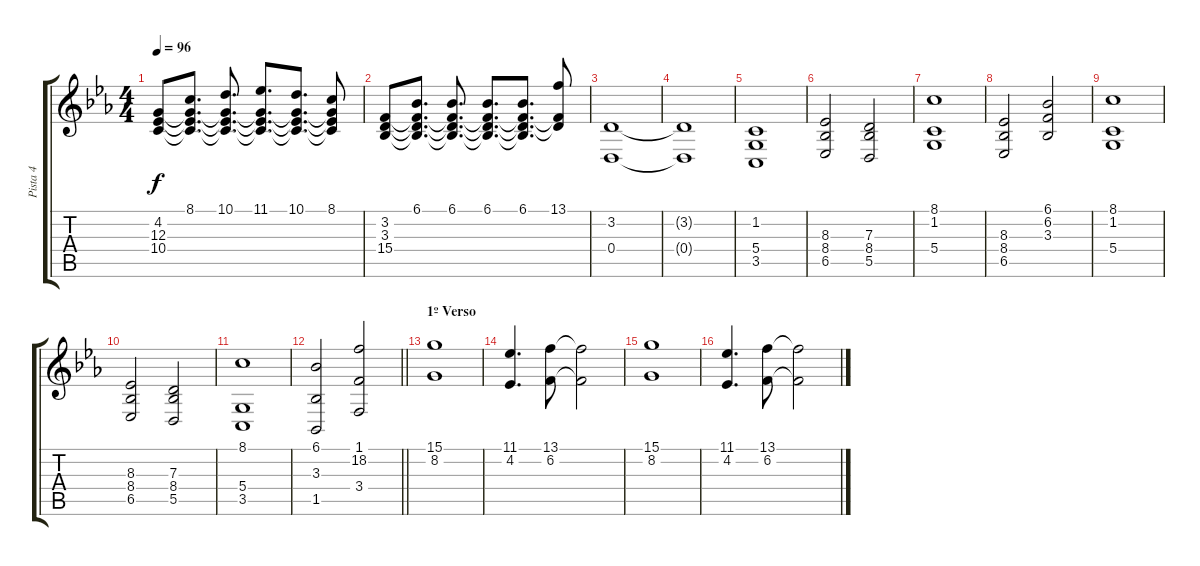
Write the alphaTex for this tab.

\track ("Pista 4" "Pista 4") {instrument stringensemble1}
\staff {score tabs}
\tuning (E4 B3 G3 D3 A2 E2) {hide}
\ts (4 4)
\tempo 96
\clef g2
\ks eb
(4.2 12.3 10.4).8{dy f} (8.1 4.2{t} 12.3{t} 10.4{t}).8{d} (10.1 4.2{t} 12.3{t} 10.4{t}).8{d} (11.1 4.2{t} 12.3{t} 10.4{t}).8{d} (10.1 4.2{t} 12.3{t} 10.4{t}).8{d} (8.1 4.2{t} 12.3{t} 10.4{t}).8 |
(3.2 3.3 15.4).8 (6.1 3.2{t} 3.3{t} 15.4{t}).8{d} (6.1 3.2{t} 3.3{t} 15.4{t}).8{d} (6.1 3.2{t} 3.3{t} 15.4{t}).8{d} (6.1 3.2{t} 3.3{t} 15.4{t}).8{d} (13.1 3.2{t} 15.4{t}).8 |
(3.2 0.4).1 |
(3.2{t} 0.4{t}).1 |
(1.2 5.4 3.5).1 |
(8.3 8.4 6.5).2 (7.3 8.4 5.5).2 |
(8.1 1.2 5.4).1 |
(8.3 8.4 6.5).2 (6.1 6.2 3.3).2 |
(8.1 1.2 5.4).1 |
(8.3 8.4 6.5).2 (7.3 8.4 5.5).2 |
(8.1 5.4 3.5).1 |
\barLineRight lightlight
(6.1 3.3 1.5).2 (1.1 18.2 3.4).2 |
\section ("" "1º Verso")
(15.1 8.2).1 |
(11.1 4.2).4{d} (13.1 6.2).8 (13.1{t} 6.2{t}).2 |
(15.1 8.2).1 |
(11.1 4.2).4{d} (13.1 6.2).8 (13.1{t} 6.2{t}).2
